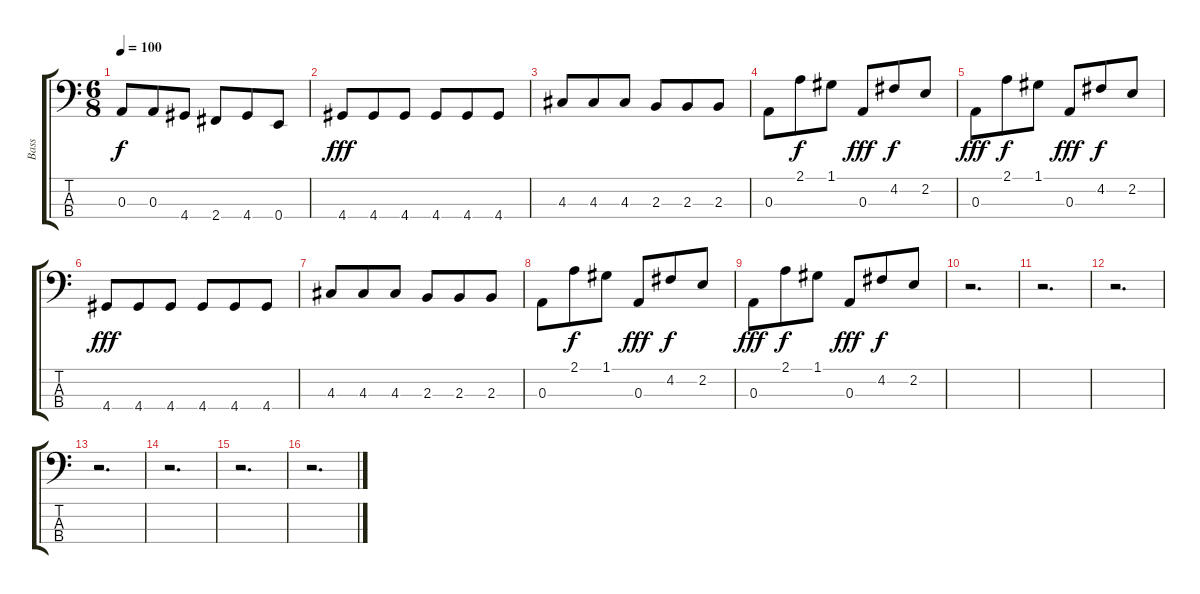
\track ("Bass" "Bass") {instrument electricbasspick}
\staff {score tabs}
\tuning (G2 D2 A1 E1) {hide}
\ts (6 8)
\tempo 100
\clef f4
\ks c
0.3.8{dy f} 0.3.8 4.4.8 2.4.8 4.4.8 0.4.8 |
4.4.8{dy fff} 4.4.8 4.4.8 4.4.8 4.4.8 4.4.8 |
4.3.8 4.3.8 4.3.8 2.3.8 2.3.8 2.3.8 |
0.3.8 2.1.8{dy f} 1.1.8 0.3.8{dy fff} 4.2.8{dy f} 2.2.8 |
0.3.8{dy fff} 2.1.8{dy f} 1.1.8 0.3.8{dy fff} 4.2.8{dy f} 2.2.8 |
4.4.8{dy fff} 4.4.8 4.4.8 4.4.8 4.4.8 4.4.8 |
4.3.8 4.3.8 4.3.8 2.3.8 2.3.8 2.3.8 |
0.3.8 2.1.8{dy f} 1.1.8 0.3.8{dy fff} 4.2.8{dy f} 2.2.8 |
0.3.8{dy fff} 2.1.8{dy f} 1.1.8 0.3.8{dy fff} 4.2.8{dy f} 2.2.8 |
r.2{d} |
r.2{d} |
r.2{d} |
r.2{d} |
r.2{d} |
r.2{d} |
r.2{d}
